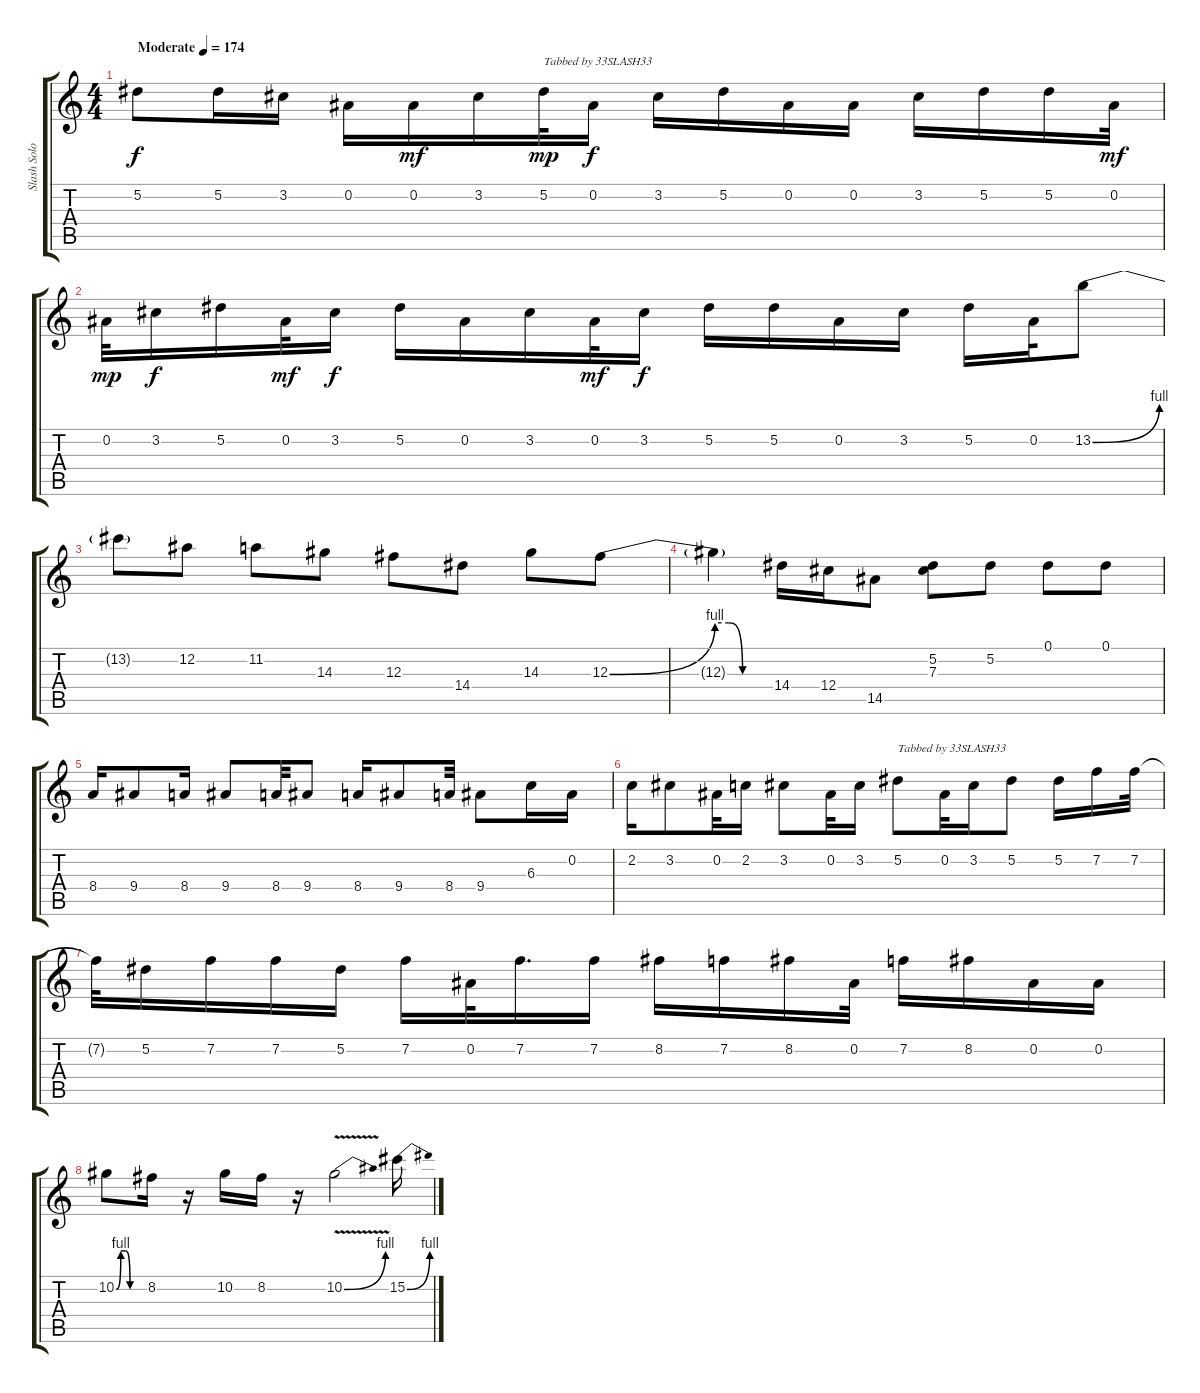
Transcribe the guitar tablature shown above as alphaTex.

\track ("Slash Solo" "Slash Solo") {instrument distortionguitar}
\staff {score tabs}
\tuning (Eb4 Bb3 Gb3 Db3 Ab2 Eb2) {hide}
\ts (4 4)
\tempo (174 "Moderate")
\clef g2
\ks c
5.2.8{dy f instrument distortionguitar} 5.2.16 3.2.16 0.2.16 0.2.16{dy mf} 3.2.16 5.2.32{txt "Tabbed by 33SLASH33" dy mp} 0.2.16{dy f} 3.2.16 5.2.16 0.2.16 0.2.16 3.2.16 5.2.16 5.2.16 0.2.32{dy mf} |
0.2.32{dy mp} 3.2.16{dy f} 5.2.16 0.2.32{dy mf} 3.2.16{dy f} 5.2.16 0.2.16 3.2.16 0.2.32{dy mf} 3.2.16{dy f} 5.2.16 5.2.16 0.2.16 3.2.16 5.2.16 0.2.32 13.2{be (bend 0 0 60 4)}.8 |
13.2{t}.8 12.2.8 11.2.8 14.3.8 12.3.8 14.4.8 14.3.8 12.3{be (bend 0 0 60 4)}.8 |
12.3{be (custom 0 4 15 4 30 0 60 0) t}.4 14.4.16 12.4.16 14.5.8 (5.2 7.3).8 5.2.8 0.1.8 0.1.8 |
8.4.16 9.4.8 8.4.16 9.4.8 8.4.32 9.4.8 8.4.16 9.4.8 8.4.32 9.4.8 6.3.16 0.2.16 |
2.2.16 3.2.8 0.2.32 2.2.16 3.2.8 0.2.32 3.2.16 5.2.8{txt "Tabbed by 33SLASH33"} 0.2.32 3.2.16 5.2.8 5.2.16 7.2.16 7.2.32 |
7.2{t}.32 5.2.16 7.2.16 7.2.16 5.2.16 7.2.16 0.2.32 7.2.16{d} 7.2.16 8.2.16 7.2.16 8.2.16 0.2.32 7.2.16 8.2.16 0.2.16 0.2.16 |
10.2{be (custom 0 0 10 4 20 4 30 0 60 0)}.8 8.2.16 r.16 10.2.16 8.2.16 r.16 10.2{be (bend 0 0 60 4) v}.2 15.2{be (bend 0 0 60 4)}.16
